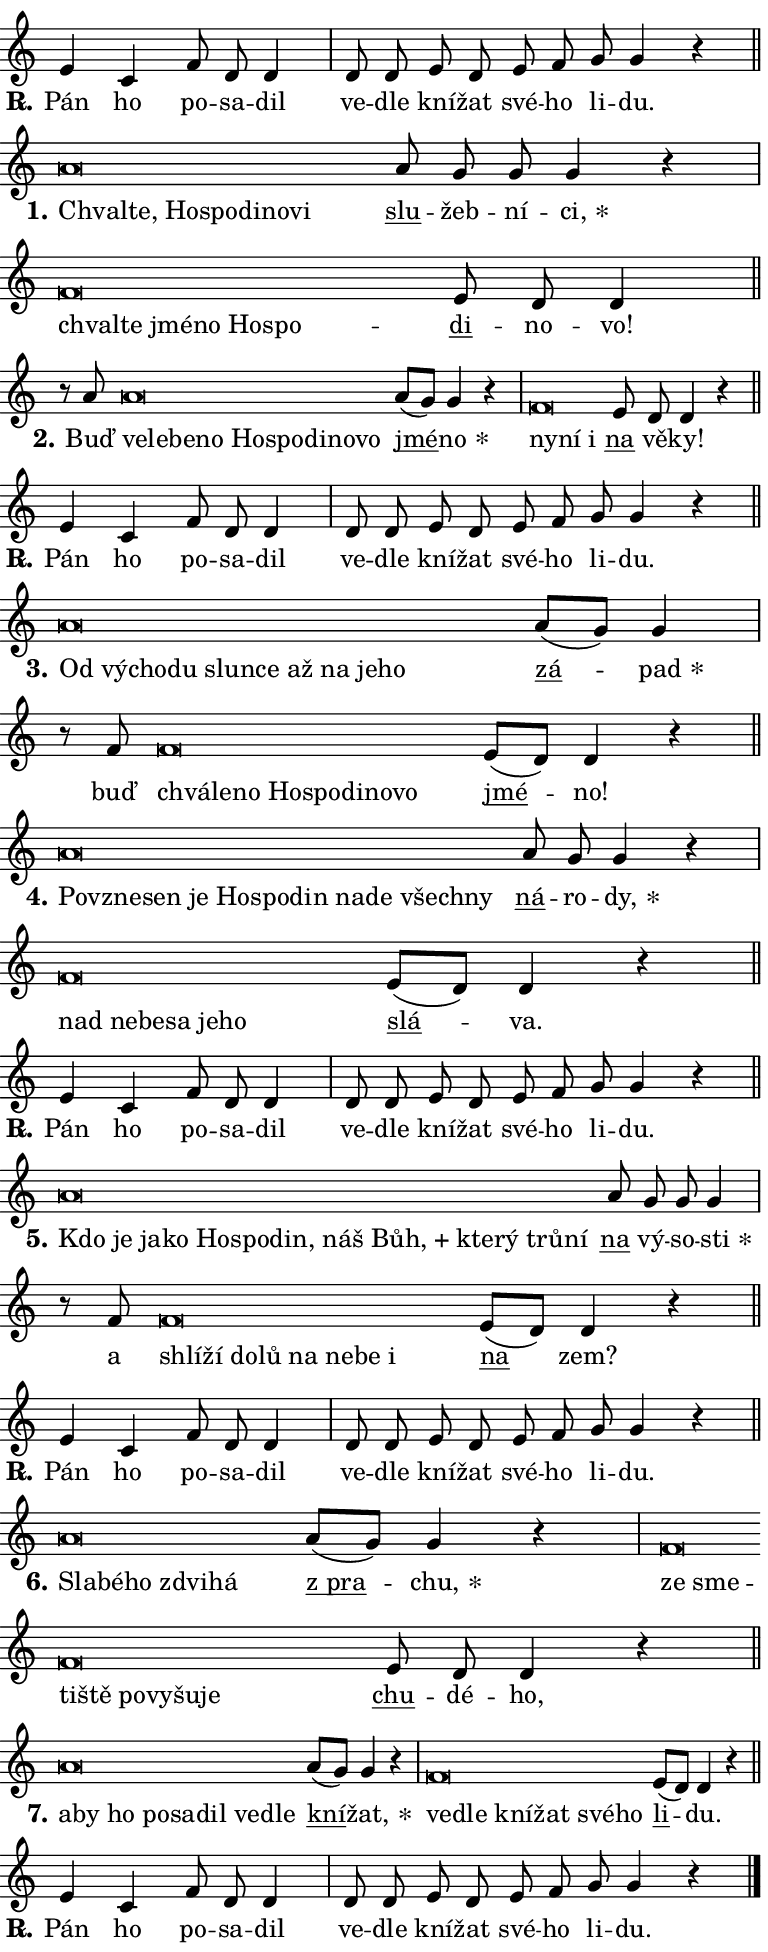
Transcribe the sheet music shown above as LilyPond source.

\version "2.24.0"
\header { tagline = "" }
\paper {
  indent = 0\cm
  top-margin = 0\cm
  right-margin = 0.13\cm % to fit lyric hyphens
  bottom-margin = 0\cm
  left-margin = 0\cm
  paper-width = 13\cm
  page-breaking = #ly:one-page-breaking
  system-system-spacing.basic-distance = #11
  score-system-spacing.basic-distance = #11
  ragged-last = ##f
}


%% Author: Thomas Morley
%% https://lists.gnu.org/archive/html/lilypond-user/2020-05/msg00002.html
#(define (line-position grob)
"Returns position of @var[grob} in current system:
   @code{'start}, if at first time-step
   @code{'end}, if at last time-step
   @code{'middle} otherwise
"
  (let* ((col (ly:item-get-column grob))
         (ln (ly:grob-object col 'left-neighbor))
         (rn (ly:grob-object col 'right-neighbor))
         (col-to-check-left (if (ly:grob? ln) ln col))
         (col-to-check-right (if (ly:grob? rn) rn col))
         (break-dir-left
           (and
             (ly:grob-property col-to-check-left 'non-musical #f)
             (ly:item-break-dir col-to-check-left)))
         (break-dir-right
           (and
             (ly:grob-property col-to-check-right 'non-musical #f)
             (ly:item-break-dir col-to-check-right))))
        (cond ((eqv? 1 break-dir-left) 'start)
              ((eqv? -1 break-dir-right) 'end)
              (else 'middle))))

#(define (tranparent-at-line-position vctor)
  (lambda (grob)
  "Relying on @code{line-position} select the relevant enry from @var{vctor}.
Used to determine transparency,"
    (case (line-position grob)
      ((end) (not (vector-ref vctor 0)))
      ((middle) (not (vector-ref vctor 1)))
      ((start) (not (vector-ref vctor 2))))))

noteHeadBreakVisibility =
#(define-music-function (break-visibility)(vector?)
"Makes @code{NoteHead}s transparent relying on @var{break-visibility}"
#{
  \override NoteHead.transparent =
    #(tranparent-at-line-position break-visibility)
#})

#(define delete-ledgers-for-transparent-note-heads
  (lambda (grob)
    "Reads whether a @code{NoteHead} is transparent.
If so this @code{NoteHead} is removed from @code{'note-heads} from
@var{grob}, which is supposed to be @code{LedgerLineSpanner}.
As a result ledgers are not printed for this @code{NoteHead}"
    (let* ((nhds-array (ly:grob-object grob 'note-heads))
           (nhds-list
             (if (ly:grob-array? nhds-array)
                 (ly:grob-array->list nhds-array)
                 '()))
           ;; Relies on the transparent-property being done before
           ;; Staff.LedgerLineSpanner.after-line-breaking is executed.
           ;; This is fragile ...
           (to-keep
             (remove
               (lambda (nhd)
                 (ly:grob-property nhd 'transparent #f))
               nhds-list)))
      ;; TODO find a better method to iterate over grob-arrays, similiar
      ;; to filter/remove etc for lists
      ;; For now rebuilt from scratch
      (set! (ly:grob-object grob 'note-heads)  '())
      (for-each
        (lambda (nhd)
          (ly:pointer-group-interface::add-grob grob 'note-heads nhd))
        to-keep))))

squashNotes = {
  \override NoteHead.X-extent = #'(-0.2 . 0.2)
  \override NoteHead.Y-extent = #'(-0.75 . 0)
  \override NoteHead.stencil =
    #(lambda (grob)
       (let ((pos (ly:grob-property grob 'staff-position)))
         (begin
           (if (< pos -7) (display "ERROR: Lower brevis then expected\n") (display ""))
           (if (<= pos -6) ly:text-interface::print ly:note-head::print))))
}
unSquashNotes = {
  \revert NoteHead.X-extent
  \revert NoteHead.Y-extent
  \revert NoteHead.stencil
}

hideNotes = \noteHeadBreakVisibility #begin-of-line-visible
unHideNotes = \noteHeadBreakVisibility #all-visible

% work-around for resetting accidentals
% https://lilypond.org/doc/v2.23/Documentation/notation/displaying-rhythms#unmetered-music
cadenzaMeasure = {
  \cadenzaOff
  \partial 1024 s1024
  \cadenzaOn
}

#(define-markup-command (accent layout props text) (markup?)
  "Underline accented syllable"
  (interpret-markup layout props
    #{\markup \override #'(offset . 4.3) \underline { #text }#}))

responsum = \markup \concat {
  "R" \hspace #-1.05 \path #0.1 #'((moveto 0 0.07) (lineto 0.9 0.8)) \hspace #0.05 "."
}

spaceSize = #0.6828661417322834 % exact space size for TeX Gyre Schola

\layout {
  \context {
    \Staff
    \remove "Time_signature_engraver"
    \override LedgerLineSpanner.after-line-breaking = #delete-ledgers-for-transparent-note-heads
  }
  \context {
    \Lyrics {
      \override LyricSpace.minimum-distance = \spaceSize
      \override LyricText.font-name = #"TeX Gyre Schola"
      \override LyricText.font-size = 1
      \override StanzaNumber.font-name = #"TeX Gyre Schola Bold"
      \override StanzaNumber.font-size = 1
    }
  }
  \context {
    \Score 
    \override NoteHead.text =
      #(lambda (grob) 
        (let ((pos (ly:grob-property grob 'staff-position)))
          #{\markup {
            \combine
              \halign #-0.55 \raise #(if (= pos -6) 0 0.5) \override #'(thickness . 2) \draw-line #'(3.2 . 0)
              \musicglyph "noteheads.sM1"
          }#}))
  }
}

% magnetic-lyrics.ily
%
%   written by
%     Jean Abou Samra <jean@abou-samra.fr>
%     Werner Lemberg <wl@gnu.org>
%
%   adapted by
%     Jiri Hon <jiri.hon@gmail.com>
%
% Version 2022-Apr-15

% https://www.mail-archive.com/lilypond-user@gnu.org/msg149350.html

#(define (Left_hyphen_pointer_engraver context)
   "Collect syllable-hyphen-syllable occurrences in lyrics and store
them in properties.  This engraver only looks to the left.  For
example, if the lyrics input is @code{foo -- bar}, it does the
following.

@itemize @bullet
@item
Set the @code{text} property of the @code{LyricHyphen} grob between
@q{foo} and @q{bar} to @code{foo}.

@item
Set the @code{left-hyphen} property of the @code{LyricText} grob with
text @q{foo} to the @code{LyricHyphen} grob between @q{foo} and
@q{bar}.
@end itemize

Use this auxiliary engraver in combination with the
@code{lyric-@/text::@/apply-@/magnetic-@/offset!} hook."
   (let ((hyphen #f)
         (text #f))
     (make-engraver
      (acknowledgers
       ((lyric-syllable-interface engraver grob source-engraver)
        (set! text grob)))
      (end-acknowledgers
       ((lyric-hyphen-interface engraver grob source-engraver)
        ;(when (not (grob::has-interface grob 'lyric-space-interface))
          (set! hyphen grob)));)
      ((stop-translation-timestep engraver)
       (when (and text hyphen)
         (ly:grob-set-object! text 'left-hyphen hyphen))
       (set! text #f)
       (set! hyphen #f)))))

#(define (lyric-text::apply-magnetic-offset! grob)
   "If the space between two syllables is less than the value in
property @code{LyricText@/.details@/.squash-threshold}, move the right
syllable to the left so that it gets concatenated with the left
syllable.

Use this function as a hook for
@code{LyricText@/.after-@/line-@/breaking} if the
@code{Left_@/hyphen_@/pointer_@/engraver} is active."
   (let ((hyphen (ly:grob-object grob 'left-hyphen #f)))
     (when hyphen
       (let ((left-text (ly:spanner-bound hyphen LEFT)))
         (when (grob::has-interface left-text 'lyric-syllable-interface)
           (let* ((common (ly:grob-common-refpoint grob left-text X))
                  (this-x-ext (ly:grob-extent grob common X))
                  (left-x-ext
                   (begin
                     ;; Trigger magnetism for left-text.
                     (ly:grob-property left-text 'after-line-breaking)
                     (ly:grob-extent left-text common X)))
                  ;; `delta` is the gap width between two syllables.
                  (delta (- (interval-start this-x-ext)
                            (interval-end left-x-ext)))
                  (details (ly:grob-property grob 'details))
                  (threshold (assoc-get 'squash-threshold details 0.2)))
             (when (< delta threshold)
               (let* (;; We have to manipulate the input text so that
                      ;; ligatures crossing syllable boundaries are not
                      ;; disabled.  For languages based on the Latin
                      ;; script this is essentially a beautification.
                      ;; However, for non-Western scripts it can be a
                      ;; necessity.
                      (lt (ly:grob-property left-text 'text))
                      (rt (ly:grob-property grob 'text))
                      (is-space (grob::has-interface hyphen 'lyric-space-interface))
                      (space (if is-space " " ""))
                      (extra-delta (if is-space spaceSize 0))
                      ;; Append new syllable.
                      (ltrt-space (if (and (string? lt) (string? rt))
                                (string-append lt space rt)
                                (make-concat-markup (list lt space rt))))
                      ;; Right-align `ltrt` to the right side.
                      (ltrt-space-markup (grob-interpret-markup
                               grob
                               (make-translate-markup
                                (cons (interval-length this-x-ext) 0)
                                (make-right-align-markup ltrt-space)))))
                 (begin
                   ;; Don't print `left-text`.
                   (ly:grob-set-property! left-text 'stencil #f)
                   ;; Set text and stencil (which holds all collected
                   ;; syllables so far) and shift it to the left.
                   (ly:grob-set-property! grob 'text ltrt-space)
                   (ly:grob-set-property! grob 'stencil ltrt-space-markup)
                   (ly:grob-translate-axis! grob (- (- delta extra-delta)) X))))))))))


#(define (lyric-hyphen::displace-bounds-first grob)
   ;; Make very sure this callback isn't triggered too early.
   (let ((left (ly:spanner-bound grob LEFT))
         (right (ly:spanner-bound grob RIGHT)))
     (ly:grob-property left 'after-line-breaking)
     (ly:grob-property right 'after-line-breaking)
     (ly:lyric-hyphen::print grob)))

squashThreshold = #0.4

\layout {
  \context {
    \Lyrics
    \consists #Left_hyphen_pointer_engraver
    \override LyricText.after-line-breaking =
      #lyric-text::apply-magnetic-offset!
    \override LyricHyphen.stencil = #lyric-hyphen::displace-bounds-first
    \override LyricText.details.squash-threshold = \squashThreshold
    \override LyricHyphen.minimum-distance = 0
    \override LyricHyphen.minimum-length = \squashThreshold
  }
}

squashText = \override LyricText.details.squash-threshold = 9999
unSquashText = \override LyricText.details.squash-threshold = \squashThreshold

leftText = \override LyricText.self-alignment-X = #LEFT
unLeftText = \revert LyricText.self-alignment-X

starOffset = #(lambda (grob) 
                (let ((x_offset (ly:self-alignment-interface::aligned-on-x-parent grob)))
                  (if (= x_offset 0) 0 (+ x_offset 1.2))))

star = #(define-music-function (syllable)(string?)
"Append star separator at the end of a syllable"
#{
  \once \override LyricText.X-offset = #starOffset
  \lyricmode { \markup {
    #syllable
    \override #'((font-name . "TeX Gyre Schola Bold")) \hspace #0.2 \lower #0.65 \larger "*"
  } }
#})

starAccent = #(define-music-function (syllable)(string?)
"Append star separator at the end of a syllable and make accent"
#{
  \once \override LyricText.X-offset = #starOffset
  \lyricmode { \markup {
    \accent #syllable
    \override #'((font-name . "TeX Gyre Schola Bold")) \hspace #0.2 \lower #0.65 \larger "*"
  } }
#})

breath = #(define-music-function (syllable)(string?)
"Append breathing indicator at the end of a syllable"
#{
  \lyricmode { \markup { #syllable "+" } }
#})

optionalBreath = #(define-music-function (syllable)(string?)
"Append optional breathing indicator at the end of a syllable"
#{
  \lyricmode { \markup { #syllable "(+)" } }
#})


\score {
    <<
        \new Voice = "melody" { \cadenzaOn \key c \major \relative { e'4 c f8 d d4 \cadenzaMeasure \bar "|" d8 d \bar "" e d \bar "" e f g g4 r \cadenzaMeasure \bar "||" \break } }
        \new Lyrics \lyricsto "melody" { \lyricmode { \set stanza = \responsum
Pán ho po -- sa -- dil ve -- dle kní -- žat své -- ho li -- du. } }
    >>
    \layout {}
}

\score {
    <<
        \new Voice = "melody" { \cadenzaOn \key c \major \relative { \squashNotes a'\breve*1/16 \hideNotes \breve*1/16 \bar "" \breve*1/16 \bar "" \breve*1/16 \bar "" \breve*1/16 \bar "" \breve*1/16 \breve*1/16 \bar "" \unHideNotes \unSquashNotes \bar "" a8 g g g4 r \cadenzaMeasure \bar "|" \squashNotes f\breve*1/16 \hideNotes \breve*1/16 \bar "" \breve*1/16 \bar "" \breve*1/16 \bar "" \breve*1/16 \breve*1/16 \bar "" \unHideNotes \unSquashNotes \bar "" e8 d d4 \cadenzaMeasure \bar "||" \break } }
        \new Lyrics \lyricsto "melody" { \lyricmode { \set stanza = "1."
\leftText Chval -- \squashText te, Ho -- spo -- di -- no -- vi \unLeftText \unSquashText \markup \accent slu -- žeb -- ní -- \star ci, \leftText chval -- \squashText te jmé -- no Ho -- spo -- \unLeftText \unSquashText \markup \accent di -- no -- vo! } }
    >>
    \layout {}
}

\score {
    <<
        \new Voice = "melody" { \cadenzaOn \key c \major \relative { r8 a'8 \squashNotes a\breve*1/16 \hideNotes \breve*1/16 \bar "" \breve*1/16 \bar "" \breve*1/16 \bar "" \breve*1/16 \bar "" \breve*1/16 \bar "" \breve*1/16 \bar "" \breve*1/16 \breve*1/16 \bar "" \unHideNotes \unSquashNotes \bar "" a8[( g)] g4 r \cadenzaMeasure \bar "|" \squashNotes f\breve*1/16 \hideNotes \breve*1/16 \breve*1/16 \bar "" \unHideNotes \unSquashNotes \bar "" e8 d d4 r \cadenzaMeasure \bar "||" \break } }
        \new Lyrics \lyricsto "melody" { \lyricmode { \set stanza = "2."
Buď \leftText ve -- \squashText le -- be -- no Ho -- spo -- di -- no -- vo \unLeftText \unSquashText \markup \accent jmé -- \star no \leftText ny -- \squashText ní i \unLeftText \unSquashText \markup \accent na vě -- ky! } }
    >>
    \layout {}
}

\score {
    <<
        \new Voice = "melody" { \cadenzaOn \key c \major \relative { e'4 c f8 d d4 \cadenzaMeasure \bar "|" d8 d \bar "" e d \bar "" e f g g4 r \cadenzaMeasure \bar "||" \break } }
        \new Lyrics \lyricsto "melody" { \lyricmode { \set stanza = \responsum
Pán ho po -- sa -- dil ve -- dle kní -- žat své -- ho li -- du. } }
    >>
    \layout {}
}

\score {
    <<
        \new Voice = "melody" { \cadenzaOn \key c \major \relative { \squashNotes a'\breve*1/16 \hideNotes \breve*1/16 \bar "" \breve*1/16 \bar "" \breve*1/16 \bar "" \breve*1/16 \bar "" \breve*1/16 \bar "" \breve*1/16 \bar "" \breve*1/16 \bar "" \breve*1/16 \breve*1/16 \bar "" \unHideNotes \unSquashNotes \bar "" a8[( g)] g4 \cadenzaMeasure \bar "|" r8 f8 \squashNotes f\breve*1/16 \hideNotes \breve*1/16 \bar "" \breve*1/16 \bar "" \breve*1/16 \bar "" \breve*1/16 \bar "" \breve*1/16 \bar "" \breve*1/16 \breve*1/16 \bar "" \unHideNotes \unSquashNotes \bar "" e8[( d)] d4 r \cadenzaMeasure \bar "||" \break } }
        \new Lyrics \lyricsto "melody" { \lyricmode { \set stanza = "3."
\leftText Od \squashText vý -- cho -- du slun -- ce až na je -- ho \unLeftText \unSquashText \markup \accent zá -- \star pad buď \leftText chvá -- \squashText le -- no Ho -- spo -- di -- no -- vo \unLeftText \unSquashText \markup \accent jmé -- no! } }
    >>
    \layout {}
}

\score {
    <<
        \new Voice = "melody" { \cadenzaOn \key c \major \relative { \squashNotes a'\breve*1/16 \hideNotes \breve*1/16 \bar "" \breve*1/16 \bar "" \breve*1/16 \bar "" \breve*1/16 \bar "" \breve*1/16 \bar "" \breve*1/16 \bar "" \breve*1/16 \bar "" \breve*1/16 \bar "" \breve*1/16 \breve*1/16 \bar "" \unHideNotes \unSquashNotes \bar "" a8 g g4 r \cadenzaMeasure \bar "|" \squashNotes f\breve*1/16 \hideNotes \breve*1/16 \bar "" \breve*1/16 \bar "" \breve*1/16 \bar "" \breve*1/16 \breve*1/16 \bar "" \unHideNotes \unSquashNotes \bar "" e8[( d)] d4 r \cadenzaMeasure \bar "||" \break } }
        \new Lyrics \lyricsto "melody" { \lyricmode { \set stanza = "4."
\leftText Po -- \squashText vzne -- sen je Ho -- spo -- din na -- de všech -- ny \unLeftText \unSquashText \markup \accent ná -- ro -- \star dy, \leftText nad \squashText ne -- be -- sa je -- ho \unLeftText \unSquashText \markup \accent slá -- va. } }
    >>
    \layout {}
}

\score {
    <<
        \new Voice = "melody" { \cadenzaOn \key c \major \relative { e'4 c f8 d d4 \cadenzaMeasure \bar "|" d8 d \bar "" e d \bar "" e f g g4 r \cadenzaMeasure \bar "||" \break } }
        \new Lyrics \lyricsto "melody" { \lyricmode { \set stanza = \responsum
Pán ho po -- sa -- dil ve -- dle kní -- žat své -- ho li -- du. } }
    >>
    \layout {}
}

\score {
    <<
        \new Voice = "melody" { \cadenzaOn \key c \major \relative { \squashNotes a'\breve*1/16 \hideNotes \breve*1/16 \bar "" \breve*1/16 \bar "" \breve*1/16 \bar "" \breve*1/16 \bar "" \breve*1/16 \bar "" \breve*1/16 \bar "" \breve*1/16 \bar "" \breve*1/16 \bar "" \breve*1/16 \bar "" \breve*1/16 \bar "" \breve*1/16 \breve*1/16 \bar "" \unHideNotes \unSquashNotes \bar "" a8 g g g4 \cadenzaMeasure \bar "|" r8 f8 \squashNotes f\breve*1/16 \hideNotes \breve*1/16 \bar "" \breve*1/16 \bar "" \breve*1/16 \bar "" \breve*1/16 \bar "" \breve*1/16 \bar "" \breve*1/16 \breve*1/16 \bar "" \unHideNotes \unSquashNotes \bar "" e8[( d)] d4 r \cadenzaMeasure \bar "||" \break } }
        \new Lyrics \lyricsto "melody" { \lyricmode { \set stanza = "5."
\leftText Kdo \squashText je ja -- ko Ho -- spo -- din, náš \breath "Bůh," kte -- rý trů -- ní \unLeftText \unSquashText \markup \accent na vý -- so -- \star sti a \leftText shlí -- \squashText ží do -- lů na ne -- be i \unLeftText \unSquashText \markup \accent na zem? } }
    >>
    \layout {}
}

\score {
    <<
        \new Voice = "melody" { \cadenzaOn \key c \major \relative { e'4 c f8 d d4 \cadenzaMeasure \bar "|" d8 d \bar "" e d \bar "" e f g g4 r \cadenzaMeasure \bar "||" \break } }
        \new Lyrics \lyricsto "melody" { \lyricmode { \set stanza = \responsum
Pán ho po -- sa -- dil ve -- dle kní -- žat své -- ho li -- du. } }
    >>
    \layout {}
}

\score {
    <<
        \new Voice = "melody" { \cadenzaOn \key c \major \relative { \squashNotes a'\breve*1/16 \hideNotes \breve*1/16 \bar "" \breve*1/16 \bar "" \breve*1/16 \breve*1/16 \bar "" \unHideNotes \unSquashNotes \bar "" a8[( g)] g4 r \cadenzaMeasure \bar "|" \squashNotes f\breve*1/16 \hideNotes \breve*1/16 \bar "" \breve*1/16 \bar "" \breve*1/16 \bar "" \breve*1/16 \bar "" \breve*1/16 \bar "" \breve*1/16 \breve*1/16 \bar "" \unHideNotes \unSquashNotes \bar "" e8 d d4 r \cadenzaMeasure \bar "||" \break } }
        \new Lyrics \lyricsto "melody" { \lyricmode { \set stanza = "6."
\leftText Sla -- \squashText bé -- ho zdvi -- há \unLeftText \unSquashText \markup \accent "z pra" -- \star chu, \leftText ze \squashText sme -- ti -- ště po -- vy -- šu -- je \unLeftText \unSquashText \markup \accent chu -- dé -- ho, } }
    >>
    \layout {}
}

\score {
    <<
        \new Voice = "melody" { \cadenzaOn \key c \major \relative { \squashNotes a'\breve*1/16 \hideNotes \breve*1/16 \bar "" \breve*1/16 \bar "" \breve*1/16 \bar "" \breve*1/16 \bar "" \breve*1/16 \bar "" \breve*1/16 \breve*1/16 \bar "" \unHideNotes \unSquashNotes \bar "" a8[( g)] g4 r \cadenzaMeasure \bar "|" \squashNotes f\breve*1/16 \hideNotes \breve*1/16 \bar "" \breve*1/16 \bar "" \breve*1/16 \bar "" \breve*1/16 \breve*1/16 \bar "" \unHideNotes \unSquashNotes \bar "" e8[( d)] d4 r \cadenzaMeasure \bar "||" \break } }
        \new Lyrics \lyricsto "melody" { \lyricmode { \set stanza = "7."
\leftText a -- \squashText by ho po -- sa -- dil ve -- dle \unLeftText \unSquashText \markup \accent kní -- \star žat, \leftText ve -- \squashText dle kní -- žat své -- ho \unLeftText \unSquashText \markup \accent li -- du. } }
    >>
    \layout {}
}

\score {
    <<
        \new Voice = "melody" { \cadenzaOn \key c \major \relative { e'4 c f8 d d4 \cadenzaMeasure \bar "|" d8 d \bar "" e d \bar "" e f g g4 r \cadenzaMeasure \bar "||" \break } \bar "|." }
        \new Lyrics \lyricsto "melody" { \lyricmode { \set stanza = \responsum
Pán ho po -- sa -- dil ve -- dle kní -- žat své -- ho li -- du. } }
    >>
    \layout {}
}
